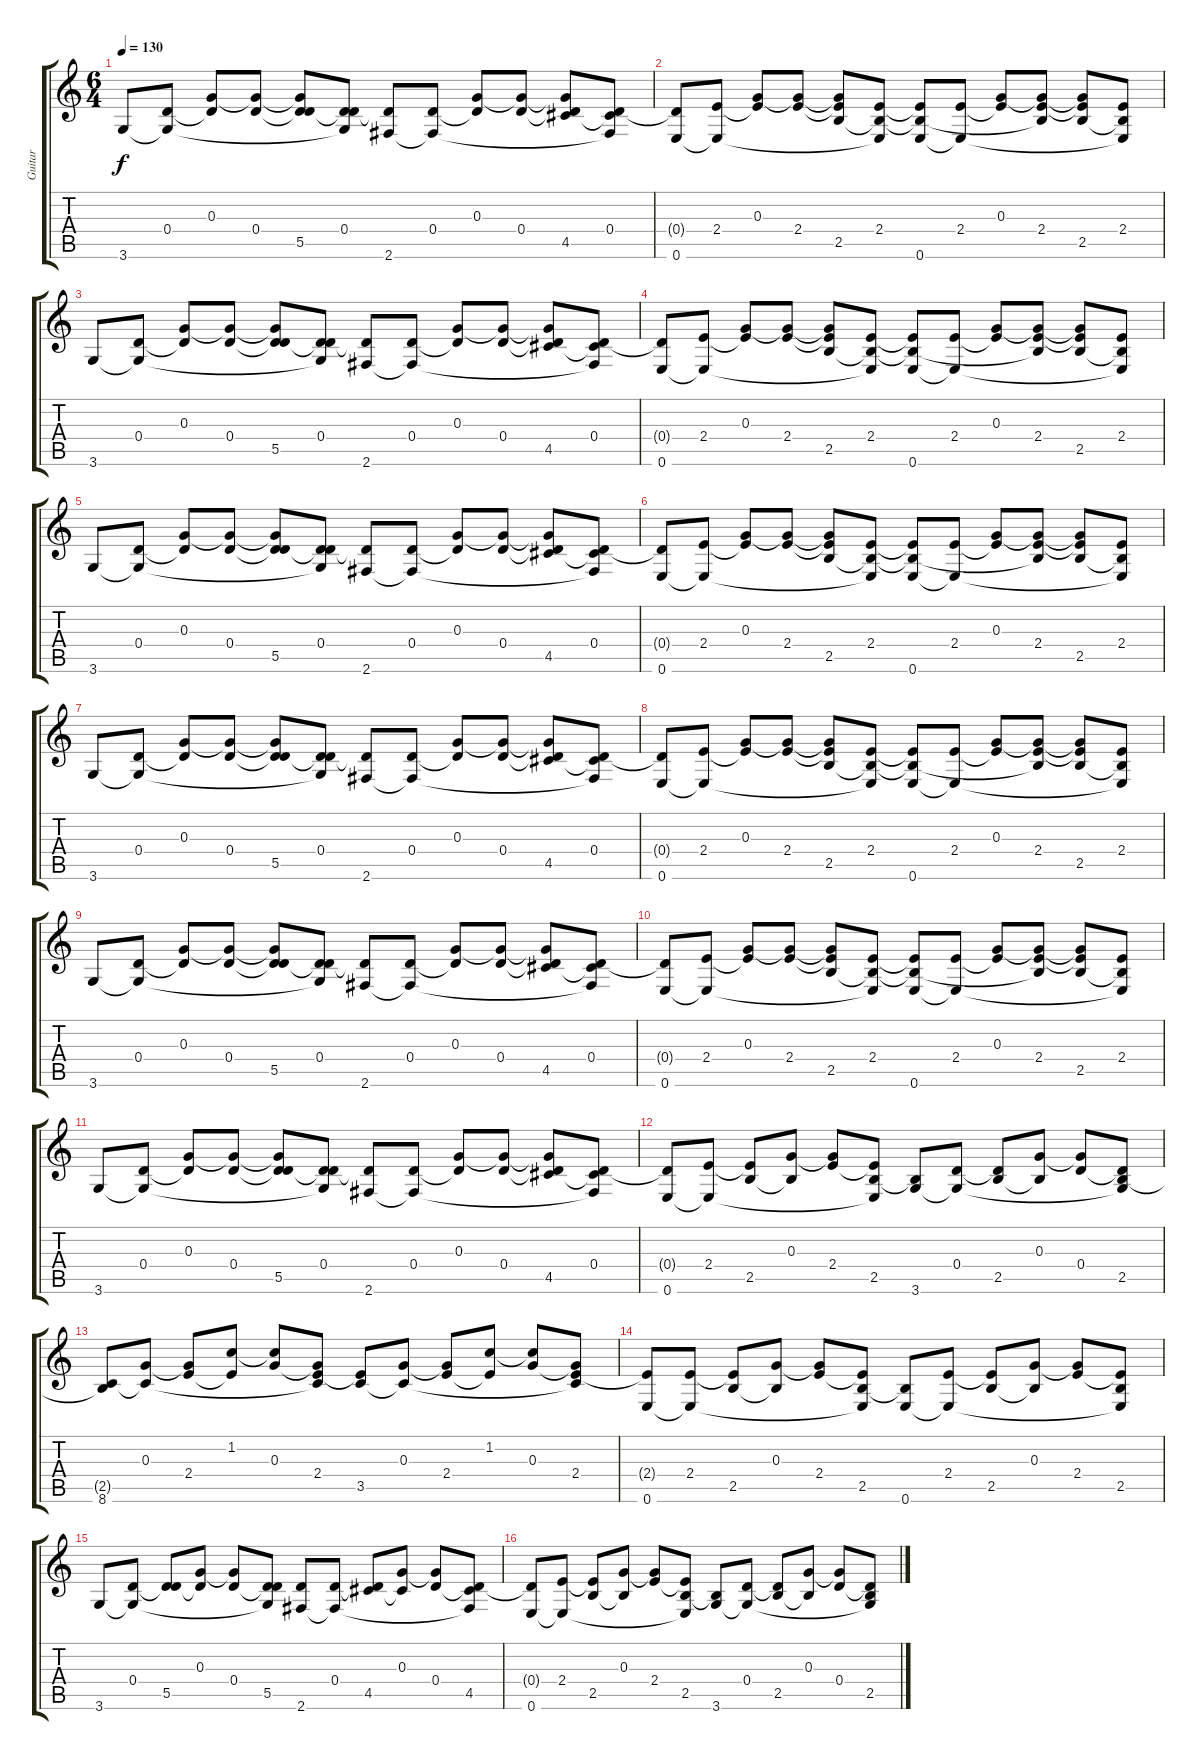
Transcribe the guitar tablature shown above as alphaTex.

\track ("Guitar" "Guitar") {instrument distortionguitar}
\staff {score tabs}
\tuning (E4 B3 G3 D3 A2 E2) {hide}
\ts (6 4)
\tempo 130
\clef g2
\ks c
3.6.8{dy f} (0.4 3.6{t}).8 (0.3 0.4{t}).8 (0.3{t} 0.4).8 (0.3{t} 0.4{t} 5.5).8 (0.4 5.5{t} 3.6{t}).8 (5.5{t} 2.6).8 (0.4 2.6{t}).8 (0.3 0.4{t}).8 (0.3{t} 0.4).8 (0.3{t} 0.4{t} 4.5).8 (0.4 4.5{t} 2.6{t}).8 |
(0.4{t} 0.6).8 (2.4 0.6{t}).8 (0.3 2.4{t}).8 (0.3{t} 2.4).8 (0.3{t} 2.4{t} 2.5).8 (2.4 2.5{t} 0.6{t}).8 (2.4{t} 2.5{t} 0.6).8 (2.4 0.6{t}).8 (0.3 2.4{t}).8 (0.3{t} 2.4 2.5{t}).8 (0.3{t} 2.4{t} 2.5).8 (2.4 2.5{t} 0.6{t}).8 |
3.6.8 (0.4 3.6{t}).8 (0.3 0.4{t}).8 (0.3{t} 0.4).8 (0.3{t} 0.4{t} 5.5).8 (0.4 5.5{t} 3.6{t}).8 (5.5{t} 2.6).8 (0.4 2.6{t}).8 (0.3 0.4{t}).8 (0.3{t} 0.4).8 (0.3{t} 0.4{t} 4.5).8 (0.4 4.5{t} 2.6{t}).8 |
(0.4{t} 0.6).8 (2.4 0.6{t}).8 (0.3 2.4{t}).8 (0.3{t} 2.4).8 (0.3{t} 2.4{t} 2.5).8 (2.4 2.5{t} 0.6{t}).8 (2.4{t} 2.5{t} 0.6).8 (2.4 0.6{t}).8 (0.3 2.4{t}).8 (0.3{t} 2.4 2.5{t}).8 (0.3{t} 2.4{t} 2.5).8 (2.4 2.5{t} 0.6{t}).8 |
3.6.8 (0.4 3.6{t}).8 (0.3 0.4{t}).8 (0.3{t} 0.4).8 (0.3{t} 0.4{t} 5.5).8 (0.4 5.5{t} 3.6{t}).8 (5.5{t} 2.6).8 (0.4 2.6{t}).8 (0.3 0.4{t}).8 (0.3{t} 0.4).8 (0.3{t} 0.4{t} 4.5).8 (0.4 4.5{t} 2.6{t}).8 |
(0.4{t} 0.6).8 (2.4 0.6{t}).8 (0.3 2.4{t}).8 (0.3{t} 2.4).8 (0.3{t} 2.4{t} 2.5).8 (2.4 2.5{t} 0.6{t}).8 (2.4{t} 2.5{t} 0.6).8 (2.4 0.6{t}).8 (0.3 2.4{t}).8 (0.3{t} 2.4 2.5{t}).8 (0.3{t} 2.4{t} 2.5).8 (2.4 2.5{t} 0.6{t}).8 |
3.6.8 (0.4 3.6{t}).8 (0.3 0.4{t}).8 (0.3{t} 0.4).8 (0.3{t} 0.4{t} 5.5).8 (0.4 5.5{t} 3.6{t}).8 (5.5{t} 2.6).8 (0.4 2.6{t}).8 (0.3 0.4{t}).8 (0.3{t} 0.4).8 (0.3{t} 0.4{t} 4.5).8 (0.4 4.5{t} 2.6{t}).8 |
(0.4{t} 0.6).8 (2.4 0.6{t}).8 (0.3 2.4{t}).8 (0.3{t} 2.4).8 (0.3{t} 2.4{t} 2.5).8 (2.4 2.5{t} 0.6{t}).8 (2.4{t} 2.5{t} 0.6).8 (2.4 0.6{t}).8 (0.3 2.4{t}).8 (0.3{t} 2.4 2.5{t}).8 (0.3{t} 2.4{t} 2.5).8 (2.4 2.5{t} 0.6{t}).8 |
3.6.8 (0.4 3.6{t}).8 (0.3 0.4{t}).8 (0.3{t} 0.4).8 (0.3{t} 0.4{t} 5.5).8 (0.4 5.5{t} 3.6{t}).8 (5.5{t} 2.6).8 (0.4 2.6{t}).8 (0.3 0.4{t}).8 (0.3{t} 0.4).8 (0.3{t} 0.4{t} 4.5).8 (0.4 4.5{t} 2.6{t}).8 |
(0.4{t} 0.6).8 (2.4 0.6{t}).8 (0.3 2.4{t}).8 (0.3{t} 2.4).8 (0.3{t} 2.4{t} 2.5).8 (2.4 2.5{t} 0.6{t}).8 (2.4{t} 2.5{t} 0.6).8 (2.4 0.6{t}).8 (0.3 2.4{t}).8 (0.3{t} 2.4 2.5{t}).8 (0.3{t} 2.4{t} 2.5).8 (2.4 2.5{t} 0.6{t}).8 |
3.6.8 (0.4 3.6{t}).8 (0.3 0.4{t}).8 (0.3{t} 0.4).8 (0.3{t} 0.4{t} 5.5).8 (0.4 5.5{t} 3.6{t}).8 (5.5{t} 2.6).8 (0.4 2.6{t}).8 (0.3 0.4{t}).8 (0.3{t} 0.4).8 (0.3{t} 0.4{t} 4.5).8 (0.4 4.5{t} 2.6{t}).8 |
(0.4{t} 0.6).8 (2.4 0.6{t}).8 (2.4{t} 2.5).8 (0.3 2.5{t}).8 (0.3{t} 2.4).8 (2.4{t} 2.5 0.6{t}).8 (2.5{t} 3.6).8 (0.4 3.6{t}).8 (0.4{t} 2.5).8 (0.3 2.5{t}).8 (0.3{t} 0.4).8 (0.4{t} 2.5 3.6{t}).8 |
(2.5{t} 8.6).8 (0.3 8.6{t}).8 (0.3{t} 2.4).8 (1.2 2.4{t}).8 (1.2{t} 0.3).8 (0.3{t} 2.4 8.6{t}).8 (2.4{t} 3.5).8 (0.3 3.5{t}).8 (0.3{t} 2.4).8 (1.2 2.4{t}).8 (1.2{t} 0.3).8 (0.3{t} 2.4 3.5{t}).8 |
(2.4{t} 0.6).8 (2.4 0.6{t}).8 (2.4{t} 2.5).8 (0.3 2.5{t}).8 (0.3{t} 2.4).8 (2.4{t} 2.5 0.6{t}).8 (2.5{t} 0.6).8 (2.4 0.6{t}).8 (2.4{t} 2.5).8 (0.3 2.5{t}).8 (0.3{t} 2.4).8 (2.4{t} 2.5 0.6{t}).8 |
3.6.8 (0.4 3.6{t}).8 (0.4{t} 5.5).8 (0.3 5.5{t}).8 (0.3{t} 0.4).8 (0.4{t} 5.5 3.6{t}).8 (5.5{t} 2.6).8 (0.4 2.6{t}).8 (0.4{t} 4.5).8 (0.3 4.5{t}).8 (0.3{t} 0.4).8 (0.4{t} 4.5 2.6{t}).8 |
(0.4{t} 0.6).8 (2.4 0.6{t}).8 (2.4{t} 2.5).8 (0.3 2.5{t}).8 (0.3{t} 2.4).8 (2.4{t} 2.5 0.6{t}).8 (2.5{t} 3.6).8 (0.4 3.6{t}).8 (0.4{t} 2.5).8 (0.3 2.5{t}).8 (0.3{t} 0.4).8 (0.4{t} 2.5 3.6{t}).8
